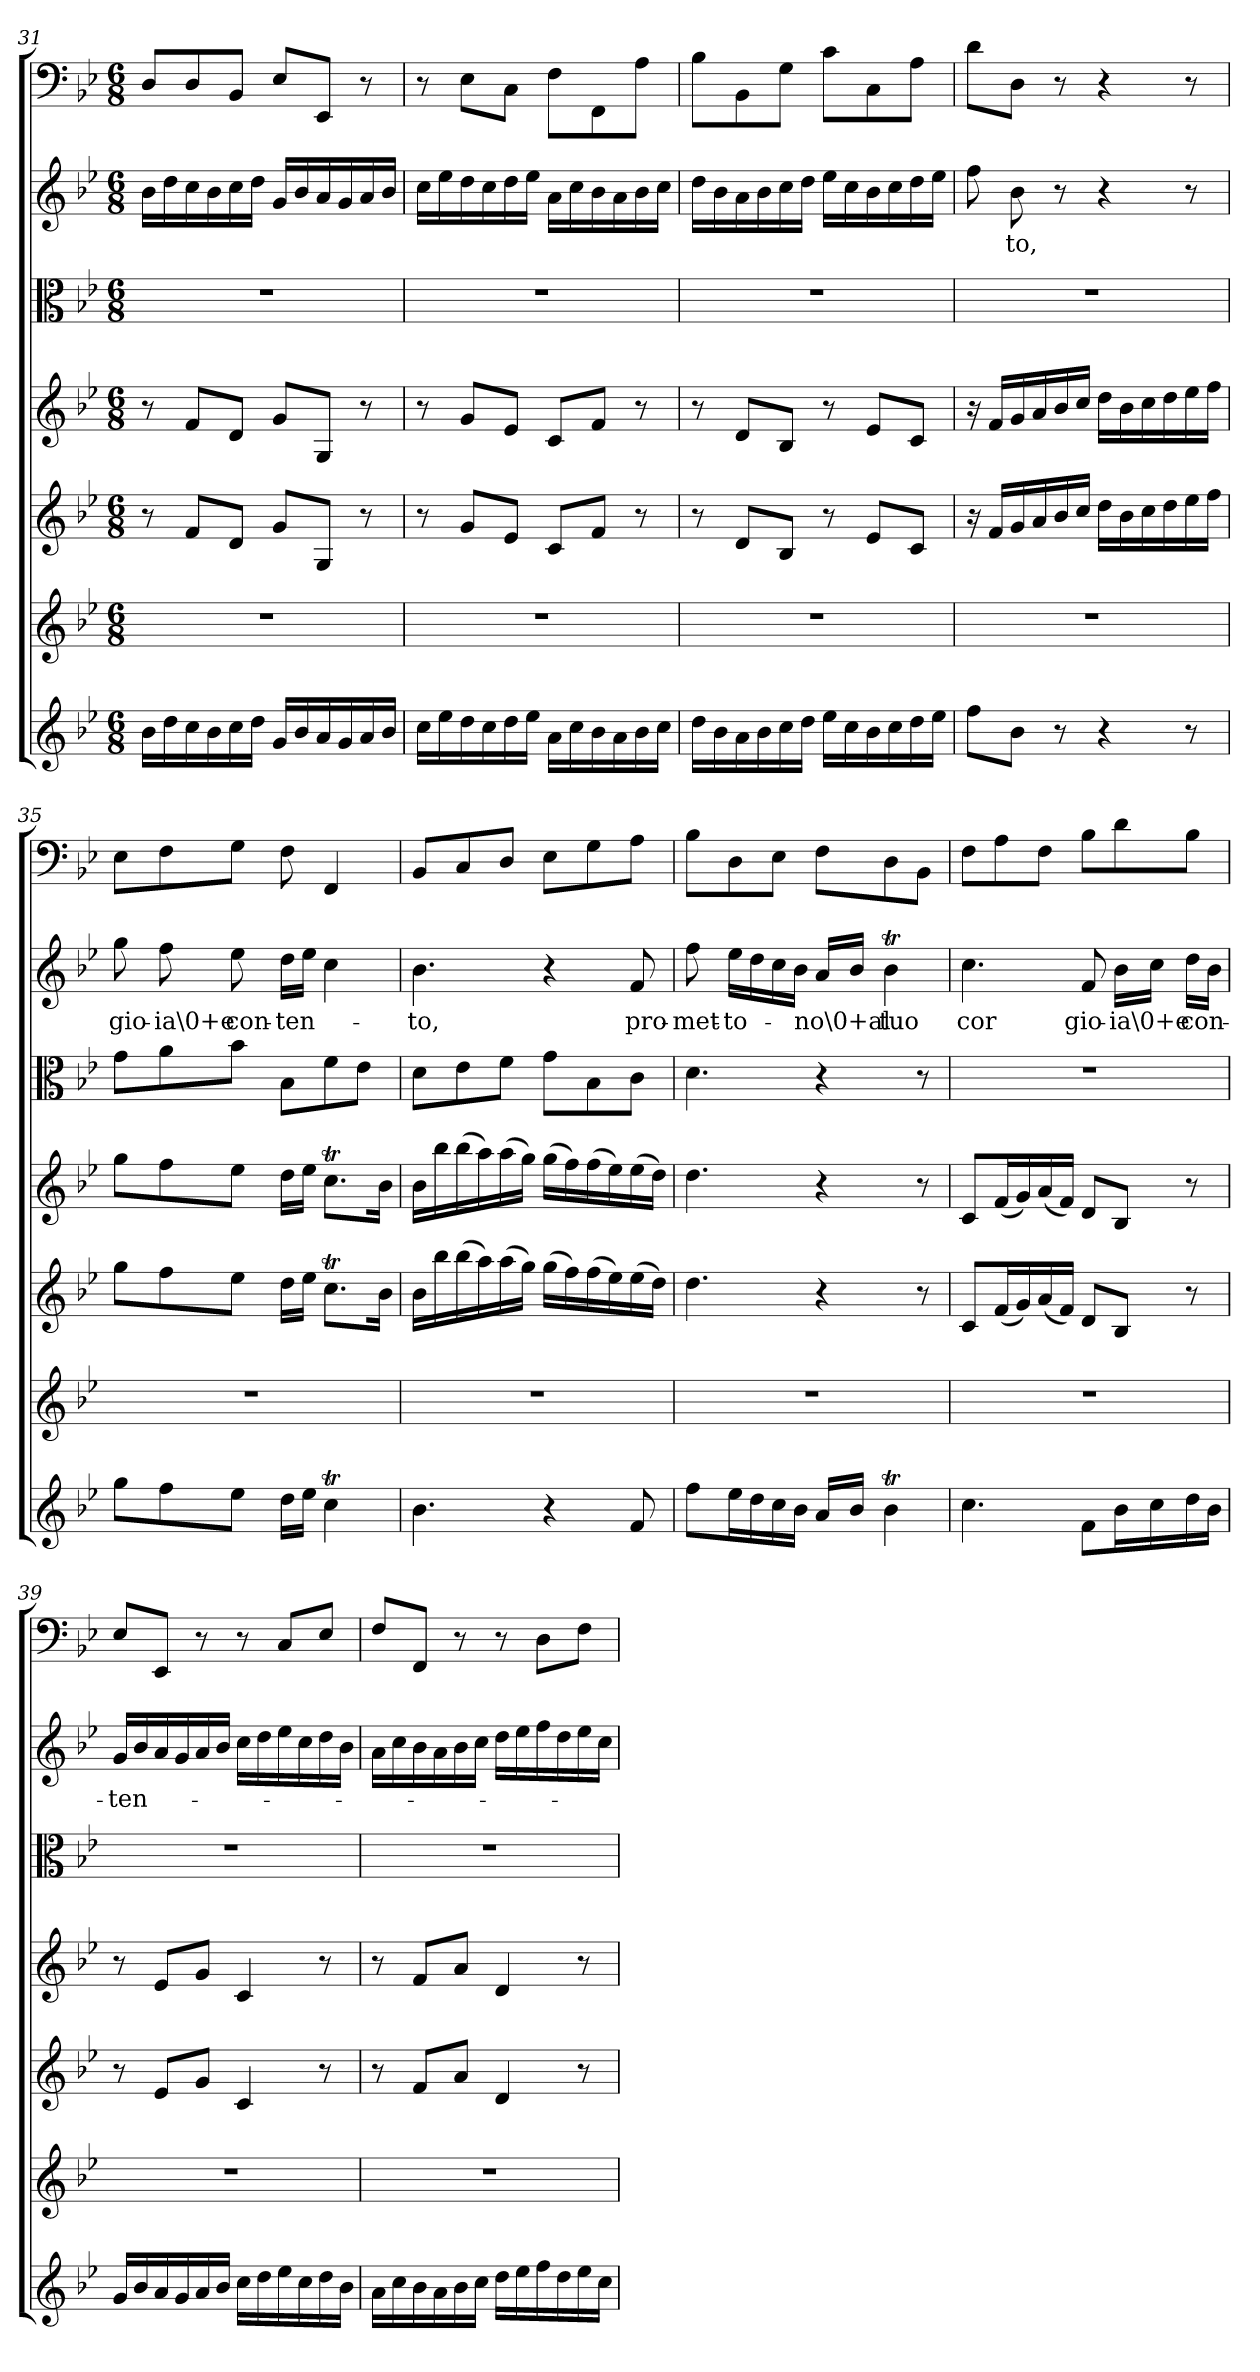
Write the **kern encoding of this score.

**kern	**kern	**kern	**kern	**kern	**kern	**text	**kern
*part7	*part6	*part5	*part4	*part3	*part2	*part2	*part1
*staff7	*staff6	*staff5	*staff4	*staff3	*staff2	*staff2	*staff1
*clefG2	*clefG2	*clefG2	*clefG2	*clefC3	*clefG2	*	*clefF4
*k[b-e-]	*k[b-e-]	*k[b-e-]	*k[b-e-]	*k[b-e-]	*k[b-e-]	*	*k[b-e-]
*B-:	*B-:	*B-:	*B-:	*B-:	*B-:	*	*B-:
*M6/8	*M6/8	*M6/8	*M6/8	*M6/8	*M6/8	*	*M6/8
=31	=31	=31	=31	=31	=31	=31	=31
16b-\LL	2.r	8r	8r	2.r	16b-\LL	.	8D/L
16dd\	.	.	.	.	16dd\	.	.
16cc\	.	8f/L	8f/L	.	16cc\	.	8D/
16b-\	.	.	.	.	16b-\	.	.
16cc\	.	8d/J	8d/J	.	16cc\	.	8BB-/J
16dd\JJ	.	.	.	.	16dd\JJ	.	.
16g/LL	.	8g/L	8g/L	.	16g/LL	.	8E-/L
16b-/	.	.	.	.	16b-/	.	.
16a/	.	8G/J	8G/J	.	16a/	.	8EE-/J
16g/	.	.	.	.	16g/	.	.
16a/	.	8r	8r	.	16a/	.	8r
16b-/JJ	.	.	.	.	16b-/JJ	.	.
=32	=32	=32	=32	=32	=32	=32	=32
16cc\LL	2.r	8r	8r	2.r	16cc\LL	.	8r
16ee-\	.	.	.	.	16ee-\	.	.
16dd\	.	8g/L	8g/L	.	16dd\	.	8E-\L
16cc\	.	.	.	.	16cc\	.	.
16dd\	.	8e-/J	8e-/J	.	16dd\	.	8C\J
16ee-\JJ	.	.	.	.	16ee-\JJ	.	.
16a\LL	.	8c/L	8c/L	.	16a\LL	.	8F\L
16cc\	.	.	.	.	16cc\	.	.
16b-\	.	8f/J	8f/J	.	16b-\	.	8FF\
16a\	.	.	.	.	16a\	.	.
16b-\	.	8r	8r	.	16b-\	.	8A\J
16cc\JJ	.	.	.	.	16cc\JJ	.	.
=33	=33	=33	=33	=33	=33	=33	=33
16dd\LL	2.r	8r	8r	2.r	16dd\LL	.	8B-\L
16b-\	.	.	.	.	16b-\	.	.
16a\	.	8d/L	8d/L	.	16a\	.	8BB-\
16b-\	.	.	.	.	16b-\	.	.
16cc\	.	8B-/J	8B-/J	.	16cc\	.	8G\J
16dd\JJ	.	.	.	.	16dd\JJ	.	.
16ee-\LL	.	8r	8r	.	16ee-\LL	.	8c\L
16cc\	.	.	.	.	16cc\	.	.
16b-\	.	8e-/L	8e-/L	.	16b-\	.	8C\
16cc\	.	.	.	.	16cc\	.	.
16dd\	.	8c/J	8c/J	.	16dd\	.	8A\J
16ee-\JJ	.	.	.	.	16ee-\JJ	.	.
=34	=34	=34	=34	=34	=34	=34	=34
8ff\L	2.r	16r	16r	2.r	8ff\	.	8d\L
.	.	16f/LL	16f/LL	.	.	.	.
8b-\J	.	16g/	16g/	.	8b-\	-to,	8D\J
.	.	16a/	16a/	.	.	.	.
8r	.	16b-/	16b-/	.	8r	.	8r
.	.	16cc/JJ	16cc/JJ	.	.	.	.
4r	.	16dd\LL	16dd\LL	.	4r	.	4r
.	.	16b-\	16b-\	.	.	.	.
.	.	16cc\	16cc\	.	.	.	.
.	.	16dd\	16dd\	.	.	.	.
8r	.	16ee-\	16ee-\	.	8r	.	8r
.	.	16ff\JJ	16ff\JJ	.	.	.	.
=35	=35	=35	=35	=35	=35	=35	=35
8gg\L	2.r	8gg\L	8gg\L	8g\L	8gg\	gio-	8E-\L
8ff\	.	8ff\	8ff\	8a\	8ff\	-ia\0+e	8F\
8ee-\J	.	8ee-\J	8ee-\J	8b-\J	8ee-\	con-	8G\J
16dd\LL	.	16dd\LL	16dd\LL	8B-\L	16dd\LL	-ten-	8F\
16ee-\JJ	.	16ee-\JJ	16ee-\JJ	.	16ee-\JJ	.	.
4ccT\	.	8.ccT\L	8.ccT\L	8f\	4cc\	.	4FF/
.	.	.	.	8e-\J	.	.	.
.	.	16b-\Jk	16b-\Jk	.	.	.	.
=36	=36	=36	=36	=36	=36	=36	=36
4.b-\	2.r	16b-\LL	16b-\LL	8d\L	4.b-\	-to,	8BB-/L
.	.	16bb-\	16bb-\	.	.	.	.
.	.	(16bb-\	(16bb-\	8e-\	.	.	8C/
.	.	16aa\)	16aa\)	.	.	.	.
.	.	(16aa\	(16aa\	8f\J	.	.	8D/J
.	.	16gg\JJ)	16gg\JJ)	.	.	.	.
4r	.	(16gg\LL	(16gg\LL	8g\L	4r	.	8E-\L
.	.	16ff\)	16ff\)	.	.	.	.
.	.	(16ff\	(16ff\	8B-\	.	.	8G\
.	.	16ee-\)	16ee-\)	.	.	.	.
8f/	.	(16ee-\	(16ee-\	8c\J	8f/	pro-	8A\J
.	.	16dd\JJ)	16dd\JJ)	.	.	.	.
=37	=37	=37	=37	=37	=37	=37	=37
8ff\L	2.r	4.dd\	4.dd\	4.d\	8ff\	-met-	8B-\L
16ee-\L	.	.	.	.	16ee-\LL	-to-	8D\
16dd\	.	.	.	.	16dd\	.	.
16cc\	.	.	.	.	16cc\	.	8E-\J
16b-\JJ	.	.	.	.	16b-\JJ	.	.
16a/LL	.	4r	4r	4r	16a/LL	-no\0+al	8F\L
16b-/JJ	.	.	.	.	16b-/JJ	.	.
4b-T\	.	.	.	.	4b-T\	tuo	8D\
.	.	8r	8r	8r	.	.	8BB-\J
=38	=38	=38	=38	=38	=38	=38	=38
4.cc\	2.r	8c/L	8c/L	2.r	4.cc\	cor	8F\L
.	.	(16f/L	(16f/L	.	.	.	8A\
.	.	16g/)	16g/)	.	.	.	.
.	.	(16a/	(16a/	.	.	.	8F\J
.	.	16f/JJ)	16f/JJ)	.	.	.	.
8f\L	.	8d/L	8d/L	.	8f/	gio-	8B-\L
16b-\L	.	8B-/J	8B-/J	.	16b-\LL	-ia\0+e	8d\
16cc\	.	.	.	.	16cc\JJ	.	.
16dd\	.	8r	8r	.	16dd\LL	con-	8B-\J
16b-\JJ	.	.	.	.	16b-\JJ	.	.
=39	=39	=39	=39	=39	=39	=39	=39
16g/LL	2.r	8r	8r	2.r	16g/LL	-ten-	8E-/L
16b-/	.	.	.	.	16b-/	.	.
16a/	.	8e-/L	8e-/L	.	16a/	.	8EE-/J
16g/	.	.	.	.	16g/	.	.
16a/	.	8g/J	8g/J	.	16a/	.	8r
16b-/JJ	.	.	.	.	16b-/JJ	.	.
16cc\LL	.	4c/	4c/	.	16cc\LL	.	8r
16dd\	.	.	.	.	16dd\	.	.
16ee-\	.	.	.	.	16ee-\	.	8C/L
16cc\	.	.	.	.	16cc\	.	.
16dd\	.	8r	8r	.	16dd\	.	8E-/J
16b-\JJ	.	.	.	.	16b-\JJ	.	.
=40	=40	=40	=40	=40	=40	=40	=40
16a\LL	2.r	8r	8r	2.r	16a\LL	.	8F/L
16cc\	.	.	.	.	16cc\	.	.
16b-\	.	8f/L	8f/L	.	16b-\	.	8FF/J
16a\	.	.	.	.	16a\	.	.
16b-\	.	8a/J	8a/J	.	16b-\	.	8r
16cc\JJ	.	.	.	.	16cc\JJ	.	.
16dd\LL	.	4d/	4d/	.	16dd\LL	.	8r
16ee-\	.	.	.	.	16ee-\	.	.
16ff\	.	.	.	.	16ff\	.	8D\L
16dd\	.	.	.	.	16dd\	.	.
16ee-\	.	8r	8r	.	16ee-\	.	8F\J
16cc\JJ	.	.	.	.	16cc\JJ	.	.
=	=	=	=	=	=	=	=
*-	*-	*-	*-	*-	*-	*-	*-
